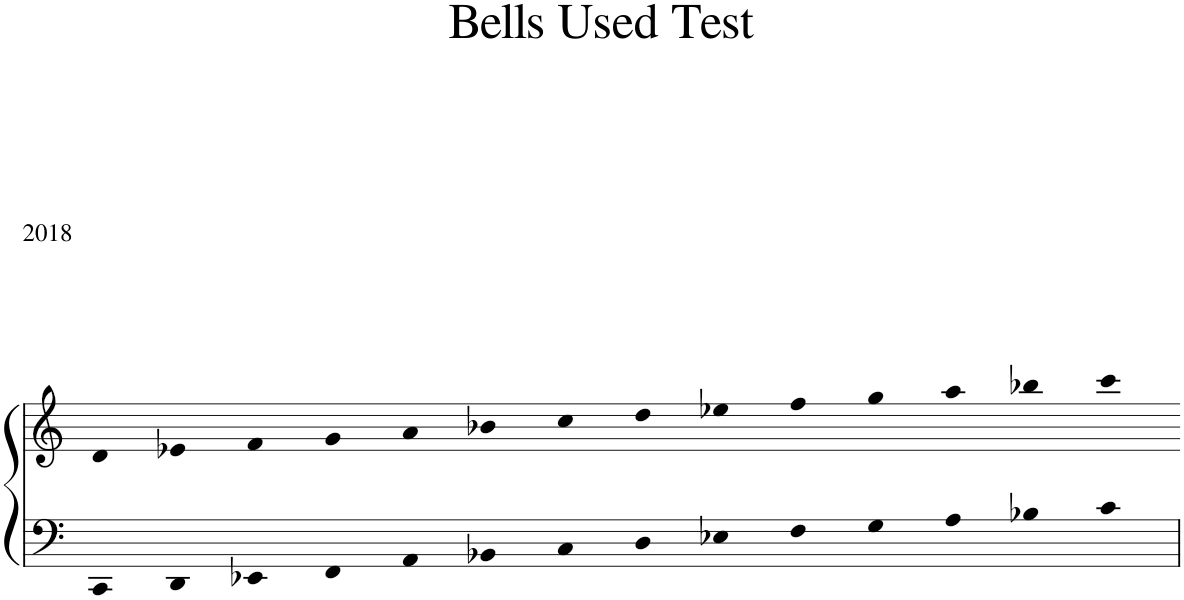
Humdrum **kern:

**kern	**kern
*part1	*part1
*staff2	*staff1
*I"Piano	*
*I'Pno.	*
*clefF4	*clefG2
*k[b-e-]	*k[b-e-]
*M3/4	*M3/4
=1	=1
!	!LO:TX:a:t=2018
!LO:TX:a:t=2018	!
4CC	4d
4DD	4e-X
4EE-X	4f
4FF	4g
4AA	4a
4BB-X	4b-X
4C	4cc
4D	4dd
4E-X	4ee-X
4F	4ff
4G	4gg
4A	4aa
4B-X	4bb-X
4c	4ccc
=-	=-
*-	*-
